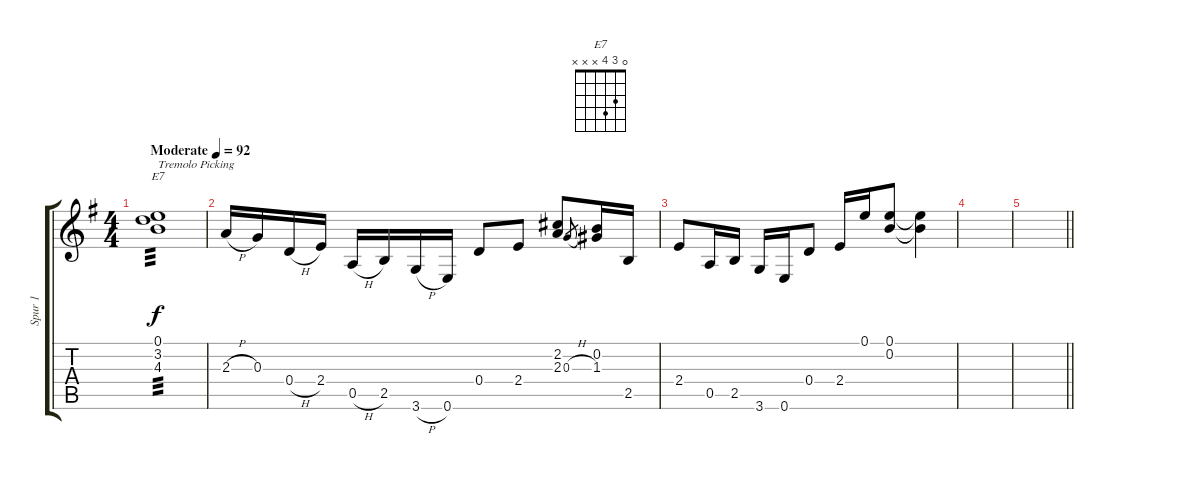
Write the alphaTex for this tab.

\track ("Spur 1" "Spur 1") {instrument electricguitarjazz}
\staff {score tabs}
\tuning (E4 B3 G3 D3 A2 E2) {hide}
\chord ("E7" 0 3 4 x x x)
\ts (4 4)
\tempo (92 "Moderate")
\tempo 100
\tempo (92 "Moderate")
\clef g2
\ks g
(0.1 3.2 4.3).1{ch "E7" txt "Tremolo Picking" tp 3 dy f instrument electricguitarjazz} |
2.3{h}.16 0.3.16 0.4{h}.16 2.4.16 0.5{h}.16 2.5.16 3.6{h}.16 0.6.16 0.4.8 2.4.8 (2.2 2.3).8 0.3{h}.8{gr} (0.2 1.3).16 2.5.16 |
2.4.8 0.5.16 2.5.16 3.6.16 0.6.16 0.4.8 2.4.16 0.1.16 (0.1 0.2).8 (0.1{t} 0.2{t}).4 |
|
\barLineRight lightlight
